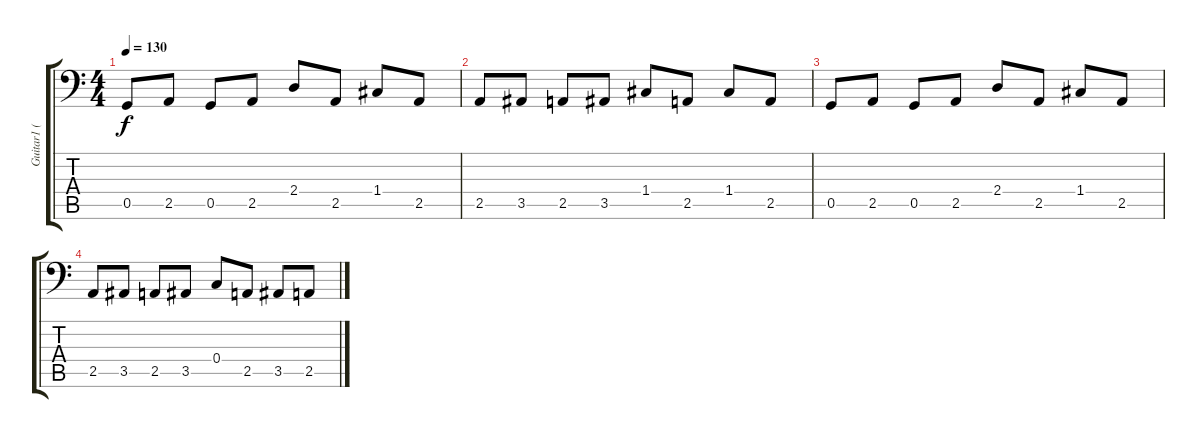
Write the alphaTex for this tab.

\track ("Guitar1 ( Thick Bass-Like Sound )" "Guitar1 ( ") {instrument acousticbass}
\staff {score tabs}
\tuning (D3 A2 F2 C2 G1 C1) {hide}
\ts (4 4)
\tempo 130
\clef f4
\ks c
0.5.8{dy f} 2.5.8 0.5.8 2.5.8 2.4.8 2.5.8 1.4.8 2.5.8 |
2.5.8 3.5.8 2.5.8 3.5.8 1.4.8 2.5.8 1.4.8 2.5.8 |
0.5.8 2.5.8 0.5.8 2.5.8 2.4.8 2.5.8 1.4.8 2.5.8 |
2.5.8 3.5.8 2.5.8 3.5.8 0.4.8 2.5.8 3.5.8 2.5.8
